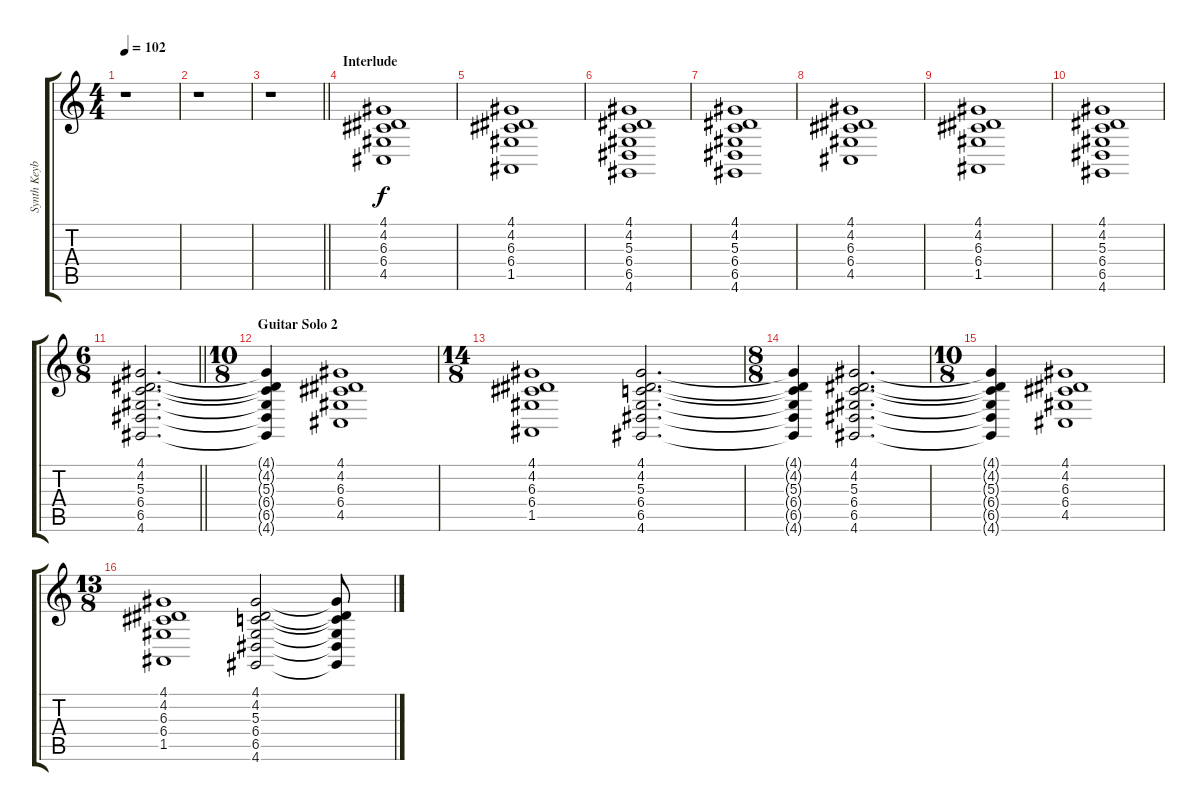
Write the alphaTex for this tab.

\track ("Synth Keyboards" "Synth Keyb") {instrument stringensemble1}
\staff {score tabs}
\tuning (E4 B3 G3 D3 A2 E2) {hide}
\ts (4 4)
\tempo 102
\clef g2
\ks c
r.1{dy f} |
r.1 |
\barLineRight lightlight
r.1 |
\section ("" "Interlude")
(4.1 4.2 6.3 6.4 4.5).1 |
(4.1 4.2 6.3 6.4 1.5).1 |
(4.1 4.2 5.3 6.4 6.5 4.6).1 |
(4.1 4.2 5.3 6.4 6.5 4.6).1 |
(4.1 4.2 6.3 6.4 4.5).1 |
(4.1 4.2 6.3 6.4 1.5).1 |
(4.1 4.2 5.3 6.4 6.5 4.6).1 |
\ts (6 8)
\barLineRight lightlight
(4.1 4.2 5.3 6.4 6.5 4.6).2{d} |
\ts (10 8)
\section ("" "Guitar Solo 2")
(4.1{t} 4.2{t} 5.3{t} 6.4{t} 6.5{t} 4.6{t}).4 (4.1 4.2 6.3 6.4 4.5).1 |
\ts (14 8)
(4.1 4.2 6.3 6.4 1.5).1 (4.1 4.2 5.3 6.4 6.5 4.6).2{d} |
\ts (8 8)
(4.1{t} 4.2{t} 5.3{t} 6.4{t} 6.5{t} 4.6{t}).4 (4.1 4.2 5.3 6.4 6.5 4.6).2{d} |
\ts (10 8)
(4.1{t} 4.2{t} 5.3{t} 6.4{t} 6.5{t} 4.6{t}).4 (4.1 4.2 6.3 6.4 4.5).1 |
\ts (13 8)
(4.1 4.2 6.3 6.4 1.5).1 (4.1 4.2 5.3 6.4 6.5 4.6).2 (4.1{t} 4.2{t} 5.3{t} 6.4{t} 6.5{t} 4.6{t}).8
